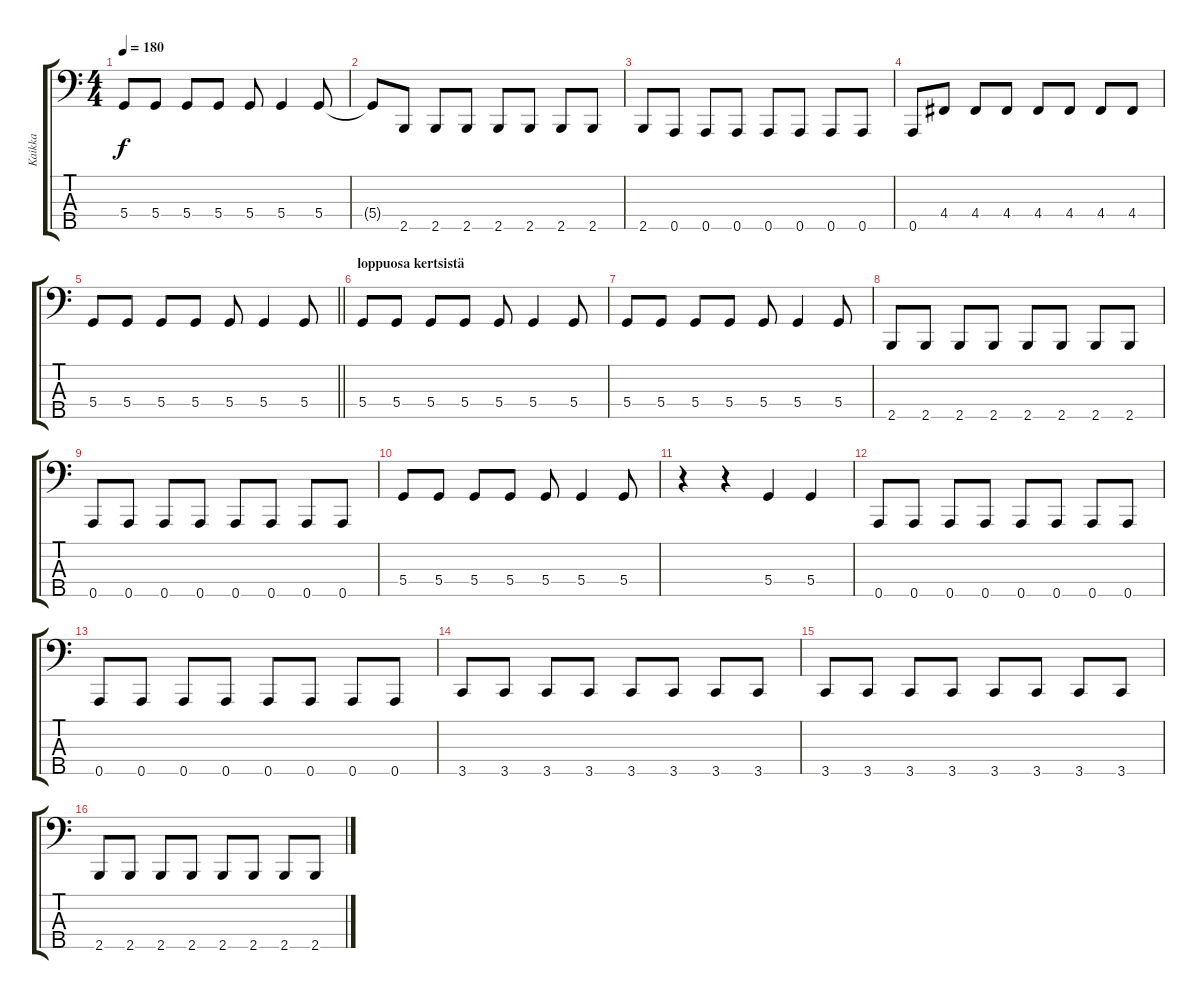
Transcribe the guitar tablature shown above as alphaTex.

\track ("Kaikka" "Kaikka") {instrument electricbasspick}
\staff {score tabs}
\tuning (G2 D2 A1 D1 A0) {hide}
\ts (4 4)
\tempo 180
\clef f4
\ks c
5.4.8{dy f} 5.4.8 5.4.8 5.4.8 5.4.8 5.4.4 5.4.8 |
5.4{t}.8 2.5.8 2.5.8 2.5.8 2.5.8 2.5.8 2.5.8 2.5.8 |
2.5.8 0.5.8 0.5.8 0.5.8 0.5.8 0.5.8 0.5.8 0.5.8 |
0.5.8 4.4.8 4.4.8 4.4.8 4.4.8 4.4.8 4.4.8 4.4.8 |
\barLineRight lightlight
5.4.8 5.4.8 5.4.8 5.4.8 5.4.8 5.4.4 5.4.8 |
\section ("" "loppuosa kertsistä")
5.4.8 5.4.8 5.4.8 5.4.8 5.4.8 5.4.4 5.4.8 |
5.4.8 5.4.8 5.4.8 5.4.8 5.4.8 5.4.4 5.4.8 |
2.5.8 2.5.8 2.5.8 2.5.8 2.5.8 2.5.8 2.5.8 2.5.8 |
0.5.8 0.5.8 0.5.8 0.5.8 0.5.8 0.5.8 0.5.8 0.5.8 |
5.4.8 5.4.8 5.4.8 5.4.8 5.4.8 5.4.4 5.4.8 |
r.4 r.4 5.4.4 5.4.4 |
0.5.8 0.5.8 0.5.8 0.5.8 0.5.8 0.5.8 0.5.8 0.5.8 |
0.5.8 0.5.8 0.5.8 0.5.8 0.5.8 0.5.8 0.5.8 0.5.8 |
3.5.8 3.5.8 3.5.8 3.5.8 3.5.8 3.5.8 3.5.8 3.5.8 |
3.5.8 3.5.8 3.5.8 3.5.8 3.5.8 3.5.8 3.5.8 3.5.8 |
2.5.8 2.5.8 2.5.8 2.5.8 2.5.8 2.5.8 2.5.8 2.5.8
